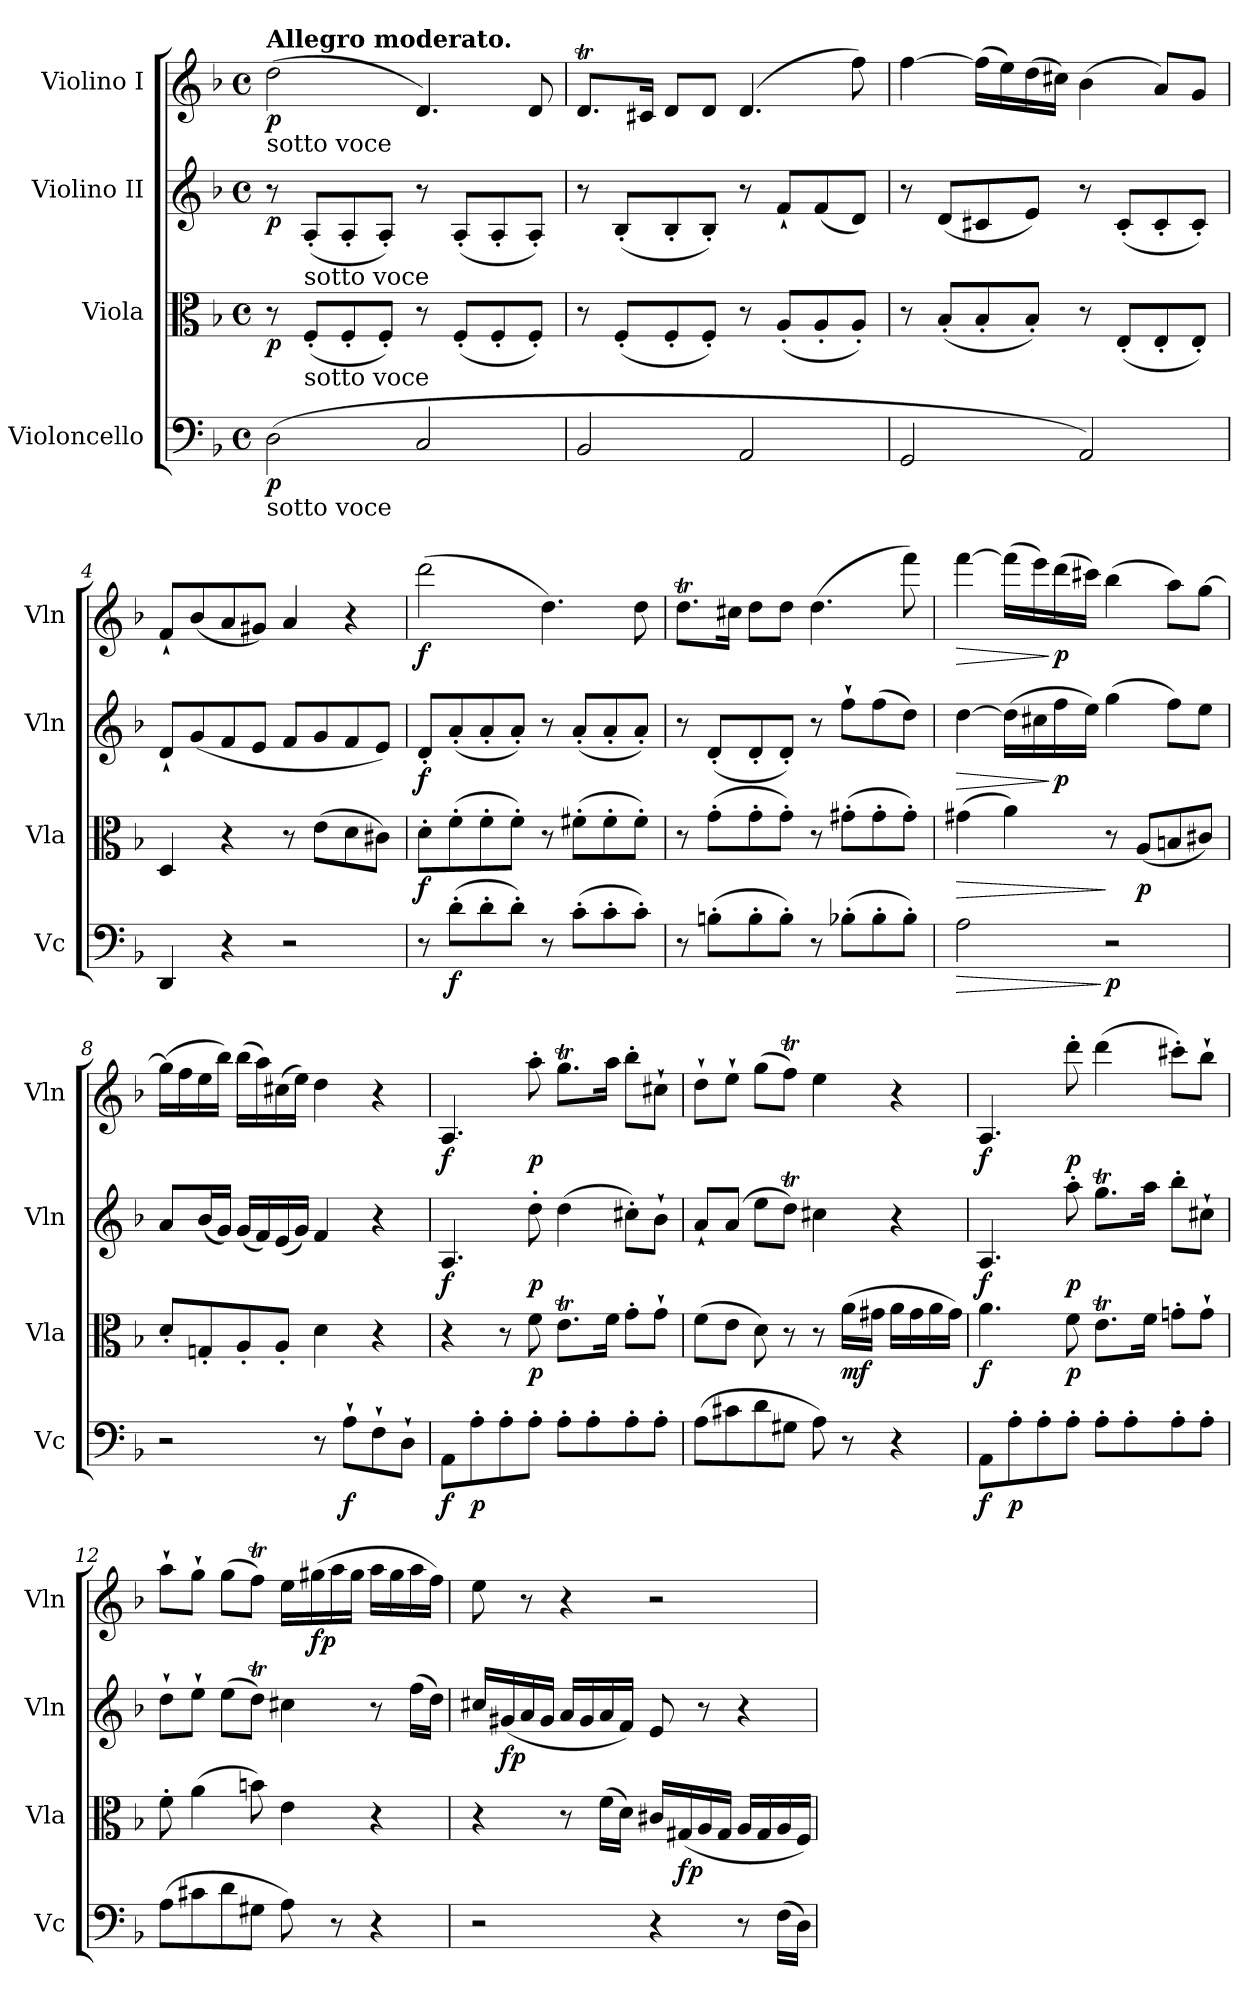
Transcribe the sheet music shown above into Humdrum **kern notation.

**kern	**dynam	**kern	**dynam	**kern	**dynam	**kern	**dynam
*part4	*part4	*part3	*part3	*part2	*part2	*part1	*part1
*staff4	*staff4	*staff3	*staff3	*staff2	*staff2	*staff1	*staff1
*I"Violoncello	*	*I"Viola	*	*I"Violino II	*	*I"Violino I	*
*I'Vc	*	*I'Vla	*	*I'Vln	*	*I'Vln	*
*clefF4	*	*clefC3	*	*clefG2	*	*clefG2	*
*k[b-]	*	*k[b-]	*	*k[b-]	*	*k[b-]	*
*M4/4	*	*M4/4	*	*M4/4	*	*M4/4	*
*met(c)	*	*met(c)	*	*met(c)	*	*met(c)	*
=1	=1	=1	=1	=1	=1	=1	=1
!	!	!	!	!	!	!LO:TX:a:B:t=Allegro moderato.	!
!	!	!	!	!	!	!LO:TX:b:t=sotto voce	!
!LO:TX:b:t=sotto voce	!	!	!	!	!	!	!
!	!LO:DY:b	!	!LO:DY:b	!	!LO:DY:b	!	!LO:DY:b
(>2D\	p	8r	p	8r	p	(>2dd\	p
!	!	!	!	!LO:TX:b:t=sotto voce	!	!	!
!	!	!LO:TX:b:t=sotto voce	!	!	!	!	!
.	.	(<8F'/L	.	(<8A'/L	.	.	.
.	.	8F'/	.	8A'/	.	.	.
.	.	8F'/J)	.	8A'/J)	.	.	.
2C/	.	8r	.	8r	.	4.d/)	.
.	.	(<8F'/L	.	(<8A'/L	.	.	.
.	.	8F'/	.	8A'/	.	.	.
.	.	8F'/J)	.	8A'/J)	.	8d/	.
=2	=2	=2	=2	=2	=2	=2	=2
2BB-/	.	8r	.	8r	.	8.dT/L	.
.	.	(<8F'/L	.	(<8B-'/L	.	.	.
.	.	.	.	.	.	16c#X/Jk	.
.	.	8F'/	.	8B-'/	.	8d/L	.
.	.	8F'/J)	.	8B-'/J)	.	8d/J	.
2AA/	.	8r	.	8r	.	(>4.d/	.
.	.	(<8A'/L	.	8f`/L	.	.	.
.	.	8A'/	.	(<8f/	.	.	.
.	.	8A'/J)	.	8d/J)	.	8ff\)	.
=3	=3	=3	=3	=3	=3	=3	=3
2GG/	.	8r	.	8r	.	[4ff\	.
.	.	(<8B-'/L	.	(<8d/L	.	.	.
.	.	8B-'/	.	8c#X/	.	(>16ff\LL]	.
.	.	.	.	.	.	16ee\)	.
.	.	8B-'/J)	.	8e/J)	.	(>16dd\	.
.	.	.	.	.	.	16cc#X\JJ)	.
2AA/)	.	8r	.	8r	.	(>4b-\	.
.	.	(<8E'/L	.	(<8c#'/L	.	.	.
.	.	8E'/	.	8c#'/	.	8a/L)	.
.	.	8E'/J)	.	8c#'/J)	.	8g/J	.
=4	=4	=4	=4	=4	=4	=4	=4
4DD/	.	4D/	.	8d`/L	.	8f`/L	.
.	.	.	.	(<8g/	.	(<8b-/	.
4r	.	4r	.	8f/	.	8a/	.
.	.	.	.	8e/J	.	8g#X/J)	.
2r	.	8r	.	8f/L	.	4a/	.
.	.	(>8e\L	.	8g/	.	.	.
.	.	8d\	.	8f/	.	4r	.
.	.	8c#X\J)	.	8e/J)	.	.	.
=5	=5	=5	=5	=5	=5	=5	=5
!	!	!	!LO:DY:b	!	!LO:DY:b	!	!LO:DY:b
8r	.	8d'\L	f	8d'/L	f	(>2ddd\	f
!	!LO:DY:b	!	!	!	!	!	!
(>8d'\L	f	(>8f'\	.	(<8a'/	.	.	.
8d'\	.	8f'\	.	8a'/	.	.	.
8d'\J)	.	8f'\J)	.	8a'/J)	.	.	.
8r	.	8r	.	8r	.	4.dd\)	.
(>8c'\L	.	(>8f#X'\L	.	(<8a'/L	.	.	.
8c'\	.	8f#'\	.	8a'/	.	.	.
8c'\J)	.	8f#'\J)	.	8a'/J)	.	8dd\	.
!!LO:LB:g=z
=6	=6	=6	=6	=6	=6	=6	=6
8r	.	8r	.	8r	.	8.ddT\L	.
(>8Bn'\L	.	(>8g'\L	.	(<8d'/L	.	.	.
.	.	.	.	.	.	16cc#X\Jk	.
8B'\	.	8g'\	.	8d'/	.	8dd\L	.
8B'\J)	.	8g'\J)	.	8d'/J)	.	8dd\J	.
8r	.	8r	.	8r	.	(>4.dd\	.
(>8B-X'\L	.	(>8g#X'\L	.	8ff`\L	.	.	.
8B-'\	.	8g#'\	.	(>8ff\	.	.	.
8B-'\J)	.	8g#'\J)	.	8dd\J)	.	8fff\)	.
=7	=7	=7	=7	=7	=7	=7	=7
!	!LO:HP:b	!	!LO:HP:b	!	!LO:HP:b	!	!LO:HP:b
2A\	>	(>4g#X\	>	[4dd\	>	[4fff\	>
.	.	4a\)	.	(>16dd\LL]	.	(>16fff\LL]	.
.	.	.	.	16cc#X\	.	16eee\)	.
!	!	!	!	!	!LO:DY:n=1:b	!	!LO:DY:n=1:b
.	.	.	.	16ff\	] p	(>16ddd\	] p
.	.	.	.	16ee\JJ)	.	16ccc#X\JJ)	.
!	!LO:DY:n=1:b	!	!	!	!	!	!
2r	] p	8r	]	(>4gg\	.	(>4bb-\	.
!	!	!	!LO:DY:b	!	!	!	!
.	.	(<8A/L	p	.	.	.	.
.	.	8Bn/	.	8ff\L)	.	8aa\L)	.
.	.	8c#X/J)	.	8ee\J	.	[8gg\J	.
=8	=8	=8	=8	=8	=8	=8	=8
2r	.	8d'/L	.	8a/L	.	(>16gg\LL]	.
.	.	.	.	.	.	16ff\	.
.	.	8Gn'/	.	(<16b-/L	.	16ee\	.
.	.	.	.	16g/JJ)	.	16bb-\JJ)	.
.	.	8A'/	.	(<16g/LL	.	(>16bb-\LL	.
.	.	.	.	16f/)	.	16aa\)	.
.	.	8A'/J	.	(<16e/	.	(>16cc#X\	.
.	.	.	.	16g/JJ)	.	16ee\JJ)	.
8r	.	4d\	.	4f/	.	4dd\	.
!	!LO:DY:b	!	!	!	!	!	!
8A`\L	f	.	.	.	.	.	.
8F`\	.	4r	.	4r	.	4r	.
8D`\J	.	.	.	.	.	.	.
=9	=9	=9	=9	=9	=9	=9	=9
!	!LO:DY:b	!	!	!	!LO:DY:b	!	!LO:DY:b
8AA\L	f	4r	.	4.A/	f	4.A/	f
!	!LO:DY:b	!	!	!	!	!	!
8A'\	p	.	.	.	.	.	.
8A'\	.	8r	.	.	.	.	.
!	!	!	!LO:DY:b	!	!LO:DY:b	!	!LO:DY:b
8A'\J	.	8f\	p	8dd'\	p	8aa'\	p
8A'\L	.	8.et\L	.	(>4dd\	.	8.ggT\L	.
8A'\	.	.	.	.	.	.	.
.	.	16f\Jk	.	.	.	16aa\Jk	.
8A'\	.	8g'\L	.	8cc#X'\L)	.	8bb-'\L	.
8A'\J	.	8g`\J	.	8b-`\J	.	8cc#X`\J	.
=10	=10	=10	=10	=10	=10	=10	=10
(>8A\L	.	(>8f\L	.	8a`/L	.	8dd`\L	.
8c#X\	.	8e\J	.	(>8a/J	.	8ee`\J	.
8d\	.	8d\)	.	8ee\L	.	(>8gg\L	.
8G#X\J	.	8r	.	8ddT\J)	.	8ffT\J)	.
8A\)	.	8r	.	4cc#X\	.	4ee\	.
!	!	!	!LO:DY:b	!	!	!	!
8r	.	(>16a\LL	mf	.	.	.	.
.	.	16g#X\JJ	.	.	.	.	.
4r	.	16a\LL	.	4r	.	4r	.
.	.	16g#\	.	.	.	.	.
.	.	16a\	.	.	.	.	.
.	.	16g#\JJ)	.	.	.	.	.
!!LO:LB:g=z
=11	=11	=11	=11	=11	=11	=11	=11
!	!LO:DY:b	!	!LO:DY:b	!	!LO:DY:b	!	!LO:DY:b
8AA\L	f	4.a\	f	4.A/	f	4.A/	f
!	!LO:DY:b	!	!	!	!	!	!
8A'\	p	.	.	.	.	.	.
8A'\	.	.	.	.	.	.	.
!	!	!	!LO:DY:b	!	!LO:DY:b	!	!LO:DY:b
8A'\J	.	8f\	p	8aa'\	p	8ddd'\	p
8A'\L	.	8.et\L	.	8.ggT\L	.	(>4ddd\	.
8A'\	.	.	.	.	.	.	.
.	.	16f\Jk	.	16aa\Jk	.	.	.
8A'\	.	8gn'\L	.	8bb-'\L	.	8ccc#X'\L)	.
8A'\J	.	8g`\J	.	8cc#X`\J	.	8bb-`\J	.
=12	=12	=12	=12	=12	=12	=12	=12
(>8A\L	.	8f'\	.	8dd`\L	.	8aa`\L	.
8c#X\	.	(>4a\	.	8ee`\J	.	8gg`\J	.
8d\	.	.	.	(>8ee\L	.	(>8gg\L	.
8G#X\J	.	8bn\)	.	8ddT\J)	.	8ffT\J)	.
8A\)	.	4e\	.	4cc#X\	.	16ee\LL	.
!	!	!	!	!	!	!	!LO:DY:b
.	.	.	.	.	.	(>16gg#X\	fp
8r	.	.	.	.	.	16aa\	.
.	.	.	.	.	.	16gg#\JJ	.
4r	.	4r	.	8r	.	16aa\LL	.
.	.	.	.	.	.	16gg#\	.
.	.	.	.	(>16ff\LL	.	16aa\	.
.	.	.	.	16dd\JJ)	.	16ff\JJ)	.
=13	=13	=13	=13	=13	=13	=13	=13
2r	.	4r	.	16cc#X/LL	.	8ee\	.
!	!	!	!	!	!LO:DY:b	!	!
.	.	.	.	(<16g#X/	fp	.	.
.	.	.	.	16a/	.	8r	.
.	.	.	.	16g#/JJ	.	.	.
.	.	8r	.	16a/LL	.	4r	.
.	.	.	.	16g#/	.	.	.
.	.	(>16f\LL	.	16a/	.	.	.
.	.	16d\JJ)	.	16f/JJ)	.	.	.
4r	.	16c#X/LL	.	8e/	.	2r	.
!	!	!	!LO:DY:b	!	!	!	!
.	.	(<16G#X/	fp	.	.	.	.
.	.	16A/	.	8r	.	.	.
.	.	16G#/JJ	.	.	.	.	.
8r	.	16A/LL	.	4r	.	.	.
.	.	16G#/	.	.	.	.	.
(>16F\LL	.	16A/	.	.	.	.	.
16D\JJ)	.	16F/JJ)	.	.	.	.	.
=	=	=	=	=	=	=	=
*-	*-	*-	*-	*-	*-	*-	*-
